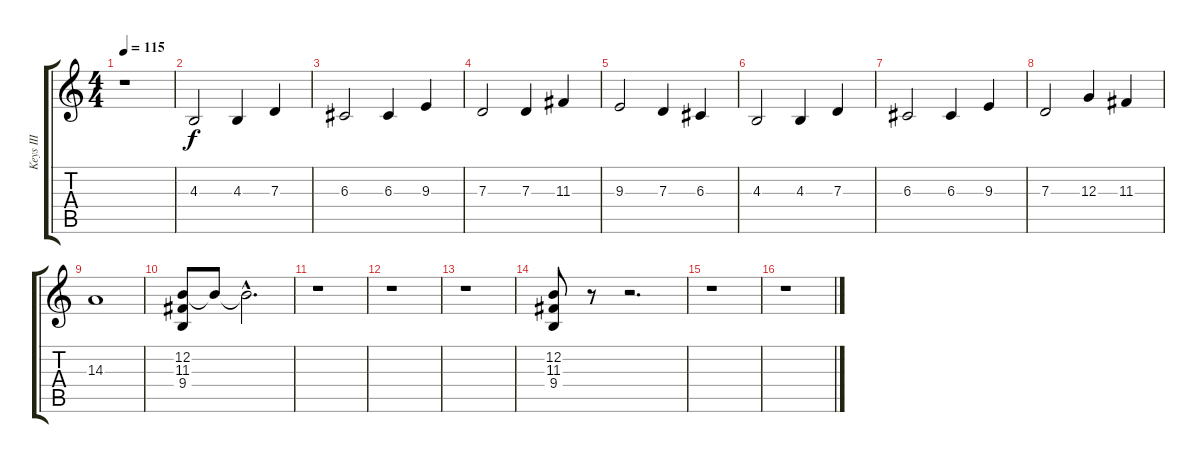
\track ("Keys III" "Keys III") {instrument synthstrings1}
\staff {score tabs}
\tuning (E4 B3 G3 D3 A2 E2) {hide}
\ts (4 4)
\tempo 115
\clef g2
\ks c
r.1{dy f} |
4.3.2 4.3.4 7.3.4 |
6.3.2 6.3.4 9.3.4 |
7.3.2 7.3.4 11.3.4 |
9.3.2 7.3.4 6.3.4 |
4.3.2 4.3.4 7.3.4 |
6.3.2 6.3.4 9.3.4 |
7.3.2 12.3.4 11.3.4 |
14.3.1 |
(12.2 11.3 9.4).8 12.2{t}.8 12.2{hac t}.2{d} |
r.1 |
r.1 |
r.1 |
(12.2 11.3 9.4).8 r.8 r.2{d} |
r.1 |
r.1
